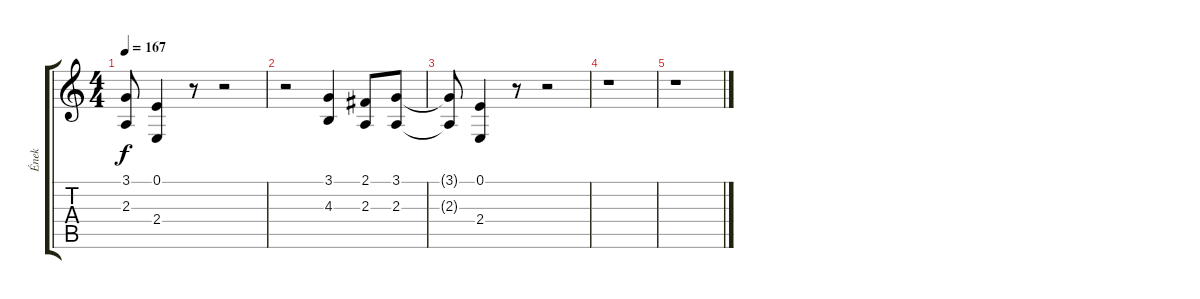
\track ("Ének" "Ének") {instrument altosax}
\staff {score tabs}
\tuning (E4 B3 G3 D3 A2 E2) {hide}
\ts (4 4)
\tempo 167
\clef g2
\ks c
(3.1{t} 2.3{t}).8{dy f} (0.1 2.4).4 r.8 r.2 |
r.2 (3.1 4.3).4 (2.1 2.3).8 (3.1 2.3).8 |
(3.1{t} 2.3{t}).8 (0.1 2.4).4 r.8 r.2 |
r.1 |
r.1
